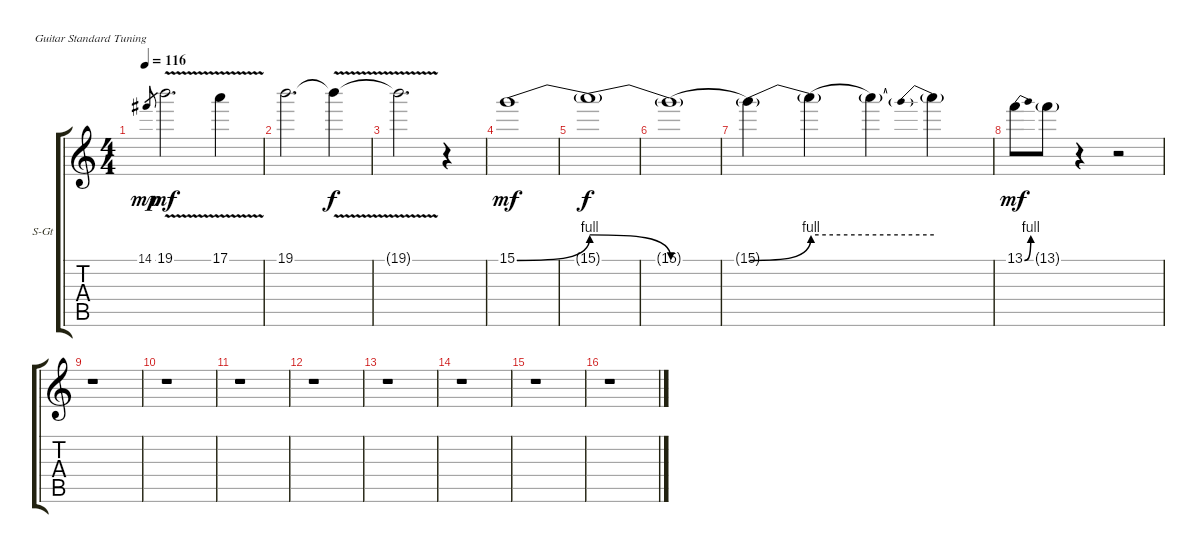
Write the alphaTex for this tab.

\bracketExtendMode groupsimilarinstruments
\firstSystemTrackNameOrientation horizontal
\otherSystemsTrackNameOrientation horizontal
\track ("Synth" "S-Gt") {instrument lead2sawtooth}
\staff {score tabs}
\tuning (E4 B3 G3 D3 A2 E2)
\displaytranspose 12
\ts (4 4)
\tempo 116
\clef g2
\ks c
14.1.8{gr dy mp} 19.1{v}.2{d dy mf} 17.1{v}.4 |
19.1.2{d} 19.1{v t}.4{dy f} |
19.1{v t}.2{d} r.4 |
15.1{be (bend 0 0 60 4)}.1{dy mf} |
15.1{be (release 0 4 60 0) t}.1{dy f} |
15.1{be (hold 0 0 60 0) t}.1 |
15.1{be (bend 0 0 60 4) t}.4 15.1{be (hold 0 4 60 4) t}.4 15.1{t}.4 15.1{be (prebend 0 4 60 4) t}.4 |
13.1{be (bend 0 0 60 4)}.8{dy mf} 13.1{g}.8 r.4 r.2 |
r.1 |
r.1 |
r.1 |
r.1 |
r.1 |
r.1 |
r.1 |
r.1
